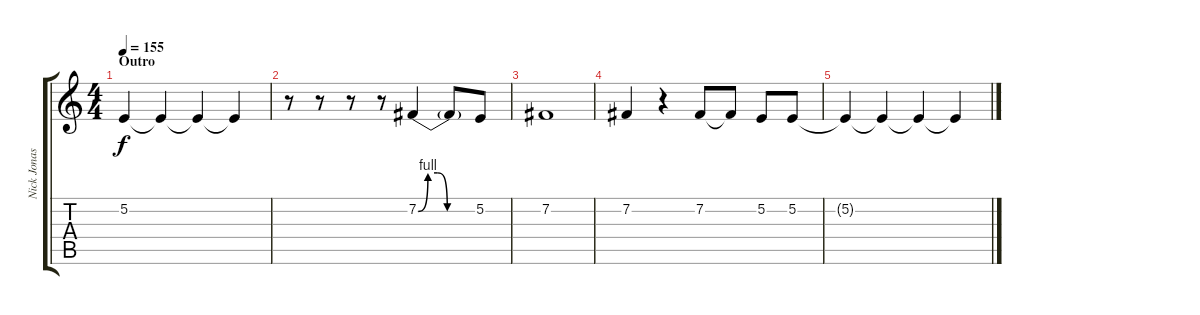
\track ("Nick Jonas - Vocals" "Nick Jonas") {instrument lead2sawtooth}
\staff {score tabs}
\tuning (E4 B3 G3 D3 A2 E2) {hide}
\ts (4 4)
\section ("" "Outro")
\tempo 155
\clef g2
\ks c
5.2{t}.4{dy f} 5.2{t}.4 5.2{t}.4 5.2{t}.4 |
r.8 r.8 r.8 r.8 7.2{be (custom 0 0 10 4 20 4 30 0 60 0)}.4 7.2{t}.8 5.2.8 |
7.2.1 |
7.2.4 r.4 7.2.8 7.2{t}.8 5.2.8 5.2.8 |
5.2{t}.4 5.2{t}.4 5.2{t}.4 5.2{t}.4
